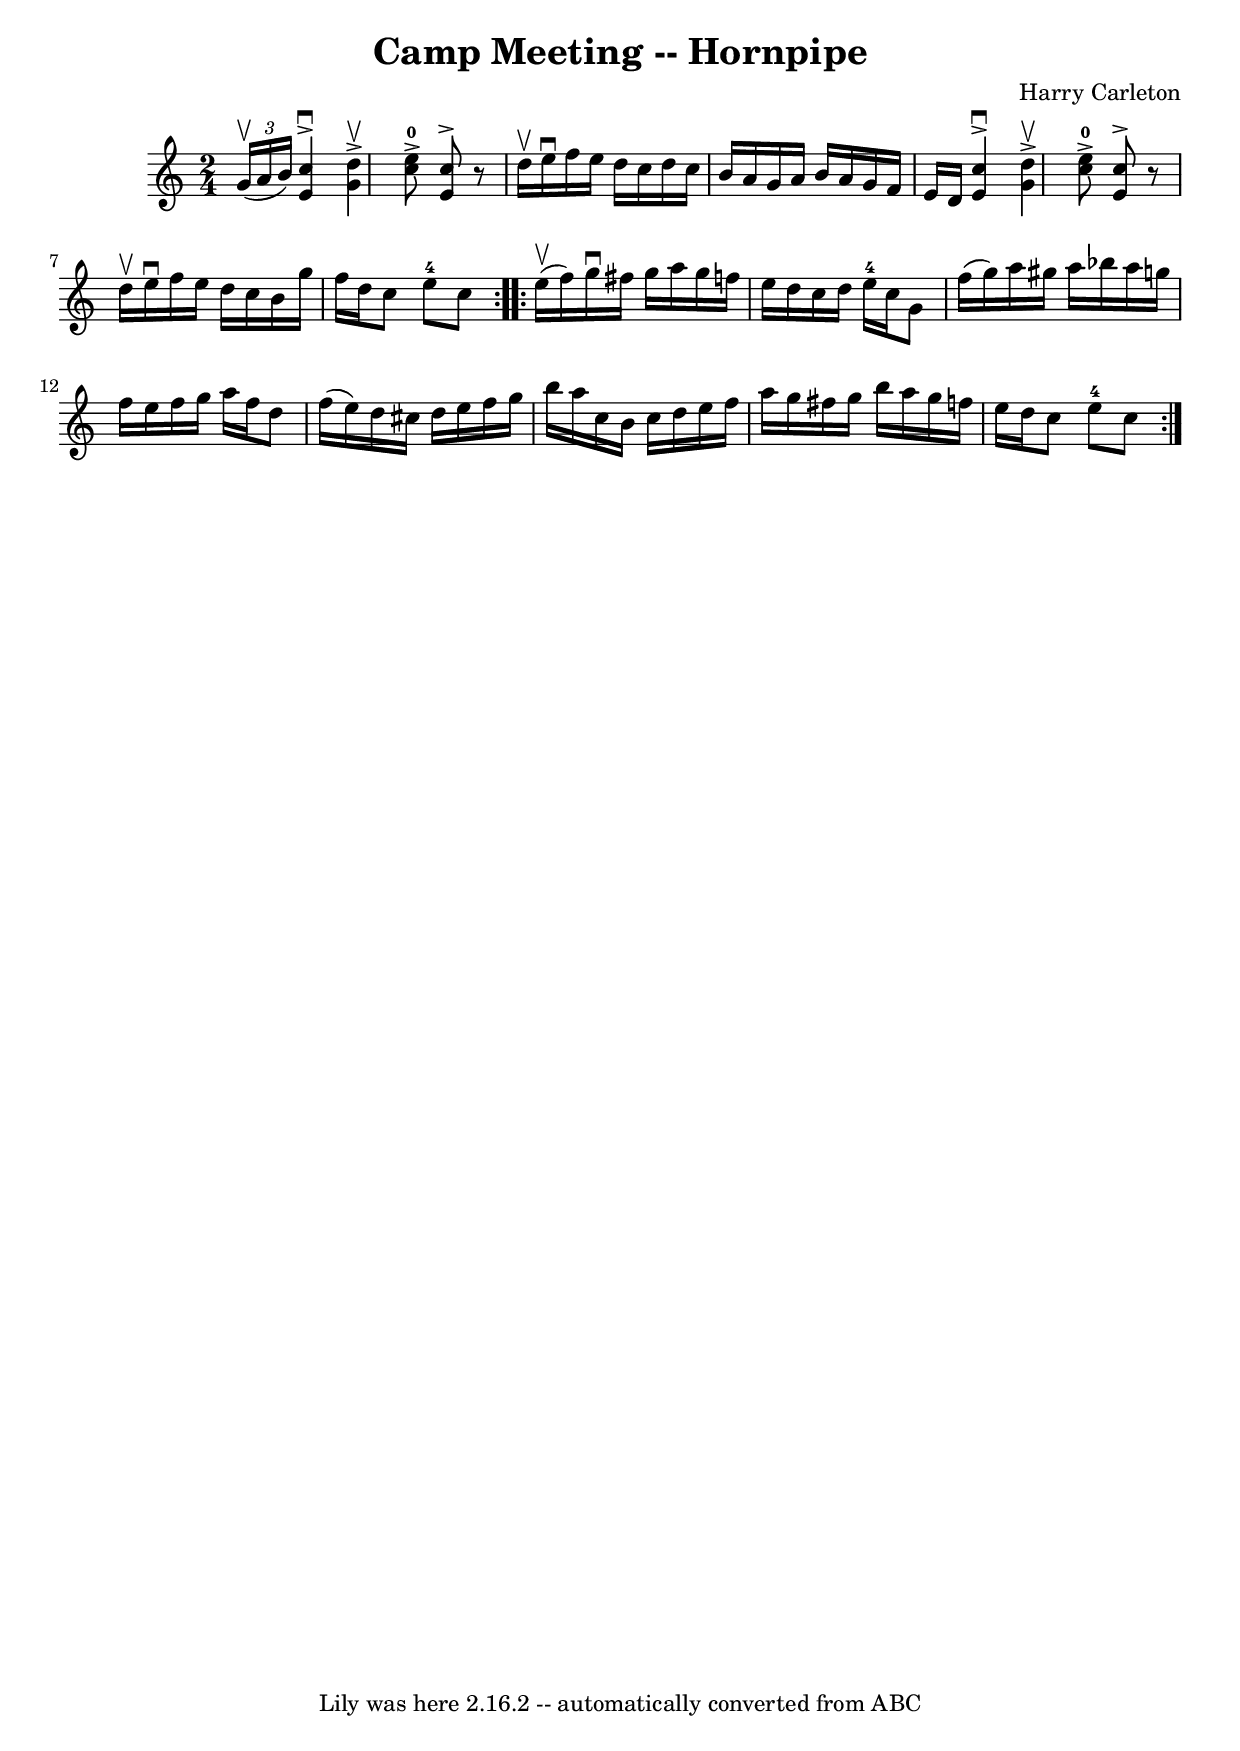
\version "2.16.2"
\include "Mammoth.ily"
\header {
  %% book = "Cole's 1000 Fiddle Tunes"
  composer = "Harry Carleton"
  crossRefNumber = "1"
  footnotes = ""
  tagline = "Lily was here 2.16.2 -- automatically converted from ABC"
  title = "Camp Meeting -- Hornpipe"

}
voicedefault =  {



  \repeat volta 2 {

    \time 2/4 
    \key c \major   \times 2/3 { g'16 (^\upbow a'16 b'16) 
			       } 
    |
    << c''4^\downbow^\accent e'4   >> << d''4^\upbow^\accent   
					 g'4   >> |
    << c''8-0^\accent e''8   >> << c''8^\accent e'8 
				 >>   r8 d''16^\upbow e''16^\downbow |
    f''16 e''16 d''16  
    c''16 d''16 c''16 b'16 a'16  |
    g'16 a'16 b'16    
    a'16 g'16 f'16 e'16 d'16  |
    << c''4^\downbow^\accent  
       e'4   >> << d''4^\upbow^\accent g'4   >> |
    << c''8 
       -0^\accent e''8   >> << c''8^\accent e'8   >>   r8 d''16^\upbow   
    e''16^\downbow |
    f''16 e''16 d''16 c''16 b'16 g''16  
    f''16 d''16  |
    c''8 e''8-4 c''8  
  }     
  \repeat volta 2 {
    
    e''16 (^\upbow f''16) |
    g''16^\downbow fis''16 g''16    
    a''16 g''16 f''!16 e''16 d''16  |
    c''16 d''16 e''16 
    -4 c''16 g'8 f''16 (g''16) |
    a''16 gis''16 a''16 
    bes''16 a''16 g''!16 f''16 e''16  |
    f''16 g''16    
    a''16 f''16 d''8 f''16 (e''16) |
    d''16 cis''16    
    d''16 e''16 f''16 g''16 b''16 a''16  |
    c''16 b'16    
    c''16 d''16 e''16 f''16 a''16 g''16  |
    fis''16 g''16 
    b''16 a''16 g''16 f''!16 e''16 d''16  |
    c''8 e''8 
    -4 c''8  
  }   

}

\score{
  <<

    \context Staff="default"
    {
      \voicedefault 
      
    }

  >>
  \layout {
    
  }
  \midi {
  }

}
